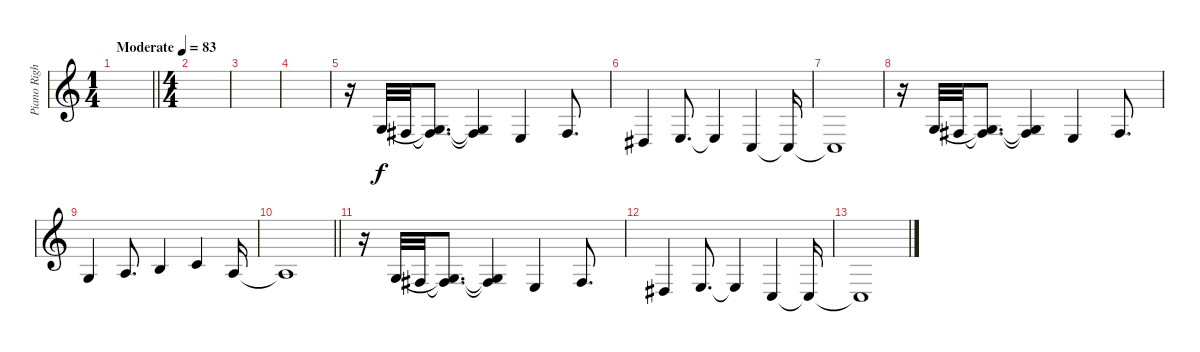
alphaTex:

\track ("Piano Right -1 Oct" "Piano Righ") {instrument acousticgrandpiano}
\staff {score}
\tuning (E4 B3 G3 D3 A2 E2) {hide}
\ts (1 4)
\tempo (83 "Moderate")
\clef g2
\barLineRight lightlight
\ks c
|
\ts (4 4)
|
|
|
r.16 0.3.32 4.4.32 (0.3{t} 4.4{t}).8{d} (0.3{t} 4.4{t}).4 2.4.4 4.4.8{d} |
1.4.4 2.4.8{d} 2.4{t}.4 3.5.4 3.5{t}.16 |
3.5{t}.1 |
r.16 0.3.32 4.4.32 (0.3{t} 4.4{t}).8{d} (0.3{t} 4.4{t}).4 2.4.4 4.4.8{d} |
0.3.4 2.3.8{d} 0.2.4 1.2.4 2.3.16 |
\barLineRight lightlight
2.3{t}.1 |
r.16 0.3.32 4.4.32 (0.3{t} 4.4{t}).8{d} (0.3{t} 4.4{t}).4 2.4.4 4.4.8{d} |
1.4.4 2.4.8{d} 2.4{t}.4 3.5.4 3.5{t}.16 |
3.5{t}.1
